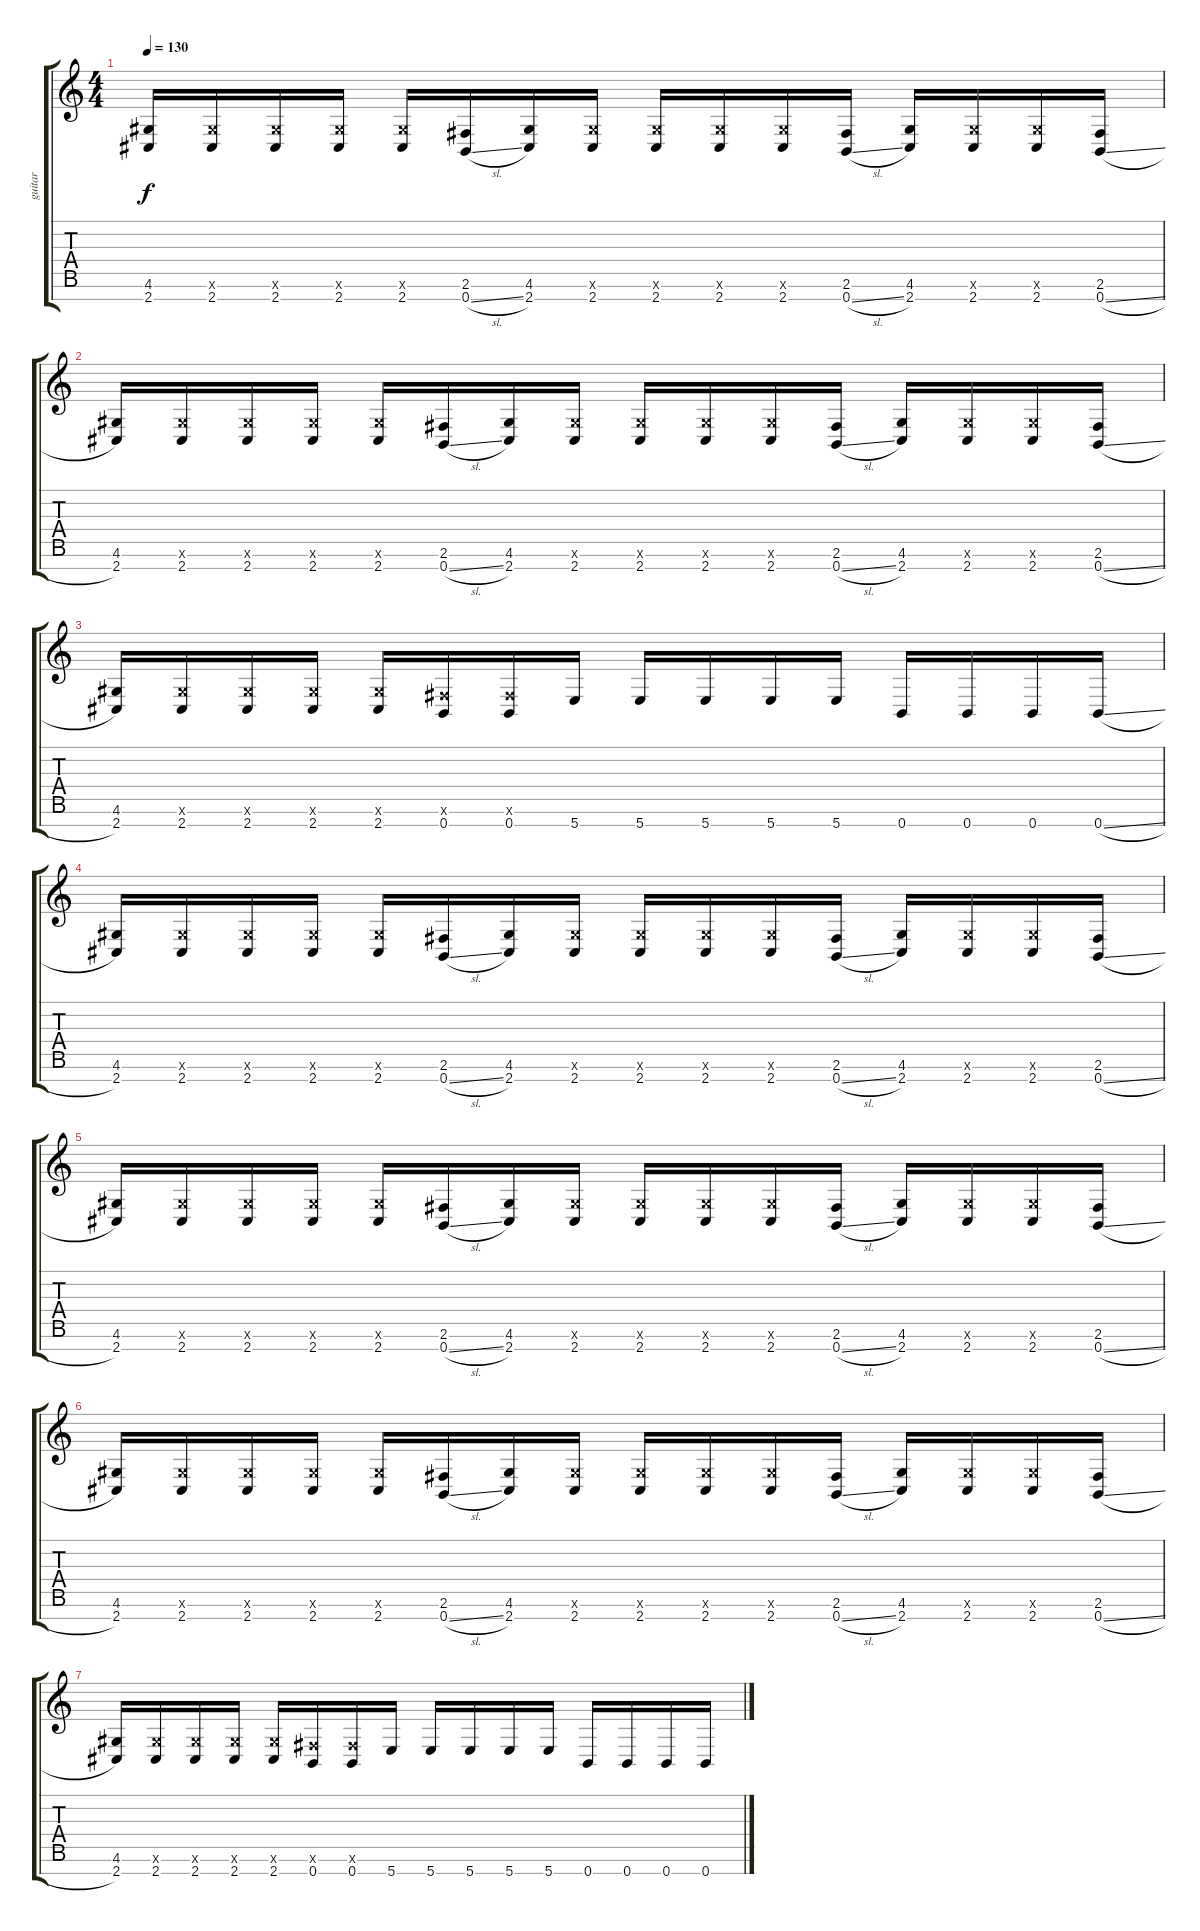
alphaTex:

\track ("guitar" "guitar") {instrument overdrivenguitar}
\staff {score tabs}
\tuning (E4 B3 G3 D3 A2 E2 B1) {hide}
\ts (4 4)
\tempo 130
\clef g2
\ks c
(4.6 2.7).16{dy f} (4.6{x} 2.7).16 (4.6{x} 2.7).16 (4.6{x} 2.7).16 (4.6{x} 2.7).16 (2.6 0.7{sl}).16 (4.6 2.7).16 (4.6{x} 2.7).16 (4.6{x} 2.7).16 (4.6{x} 2.7).16 (4.6{x} 2.7).16 (2.6 0.7{sl}).16 (4.6 2.7).16 (4.6{x} 2.7).16 (4.6{x} 2.7).16 (2.6 0.7{sl}).16 |
(4.6 2.7).16 (4.6{x} 2.7).16 (4.6{x} 2.7).16 (4.6{x} 2.7).16 (4.6{x} 2.7).16 (2.6 0.7{sl}).16 (4.6 2.7).16 (4.6{x} 2.7).16 (4.6{x} 2.7).16 (4.6{x} 2.7).16 (4.6{x} 2.7).16 (2.6 0.7{sl}).16 (4.6 2.7).16 (4.6{x} 2.7).16 (4.6{x} 2.7).16 (2.6 0.7{sl}).16 |
(4.6 2.7).16 (4.6{x} 2.7).16 (4.6{x} 2.7).16 (4.6{x} 2.7).16 (4.6{x} 2.7).16 (2.6{x} 0.7).16 (2.6{x} 0.7).16 5.7.16 5.7.16 5.7.16 5.7.16 5.7.16 0.7.16 0.7.16 0.7.16 0.7{sl}.16 |
(4.6 2.7).16 (4.6{x} 2.7).16 (4.6{x} 2.7).16 (4.6{x} 2.7).16 (4.6{x} 2.7).16 (2.6 0.7{sl}).16 (4.6 2.7).16 (4.6{x} 2.7).16 (4.6{x} 2.7).16 (4.6{x} 2.7).16 (4.6{x} 2.7).16 (2.6 0.7{sl}).16 (4.6 2.7).16 (4.6{x} 2.7).16 (4.6{x} 2.7).16 (2.6 0.7{sl}).16 |
(4.6 2.7).16{volume 12} (4.6{x} 2.7).16 (4.6{x} 2.7).16 (4.6{x} 2.7).16 (4.6{x} 2.7).16 (2.6 0.7{sl}).16 (4.6 2.7).16 (4.6{x} 2.7).16 (4.6{x} 2.7).16 (4.6{x} 2.7).16 (4.6{x} 2.7).16 (2.6 0.7{sl}).16 (4.6 2.7).16 (4.6{x} 2.7).16 (4.6{x} 2.7).16 (2.6 0.7{sl}).16 |
(4.6 2.7).16 (4.6{x} 2.7).16 (4.6{x} 2.7).16 (4.6{x} 2.7).16 (4.6{x} 2.7).16 (2.6 0.7{sl}).16 (4.6 2.7).16 (4.6{x} 2.7).16 (4.6{x} 2.7).16 (4.6{x} 2.7).16 (4.6{x} 2.7).16 (2.6 0.7{sl}).16 (4.6 2.7).16 (4.6{x} 2.7).16 (4.6{x} 2.7).16 (2.6 0.7{sl}).16 |
(4.6 2.7).16 (4.6{x} 2.7).16 (4.6{x} 2.7).16 (4.6{x} 2.7).16 (4.6{x} 2.7).16 (2.6{x} 0.7).16 (2.6{x} 0.7).16 5.7.16 5.7.16 5.7.16 5.7.16 5.7.16 0.7.16 0.7.16 0.7.16 0.7.16
